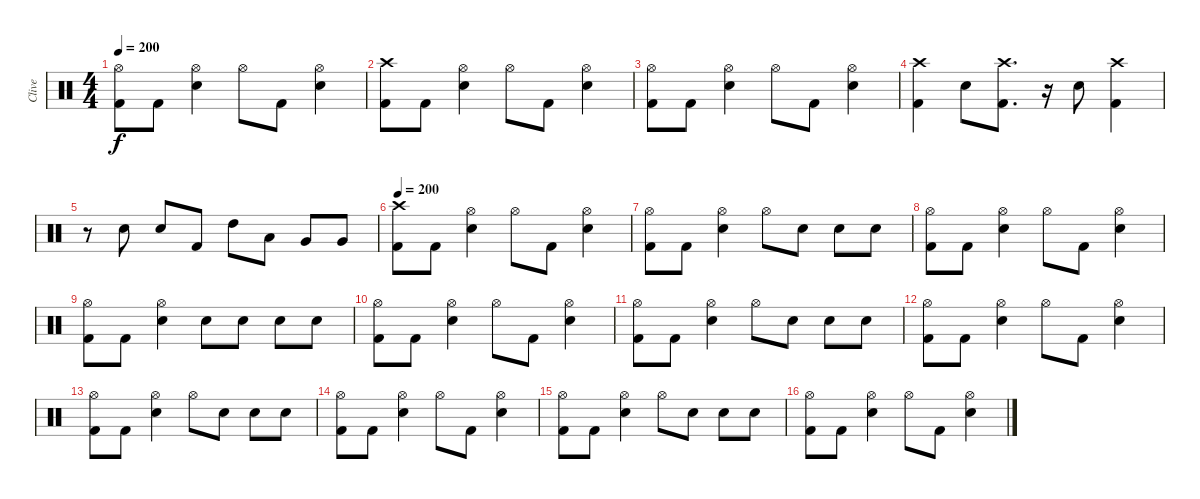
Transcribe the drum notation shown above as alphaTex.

\track ("Clive" "Clive") {instrument percussion}
\staff {score}
\articulation defaults
\ts (4 4)
\tempo 200
\clef neutral
\ks c
("Hi-Hat (open)" "Kick (hit) 2").8{dy f} "Kick (hit) 2".8 ("Hi-Hat (open)" "Snare (hit) 2").4 "Hi-Hat (open)".8 "Kick (hit) 2".8 ("Hi-Hat (open)" "Snare (hit) 2").4 |
("Crash high (hit)" "Kick (hit) 2").8 "Kick (hit) 2".8 ("Hi-Hat (open)" "Snare (hit) 2").4 "Hi-Hat (open)".8 "Kick (hit) 2".8 ("Hi-Hat (open)" "Snare (hit) 2").4 |
("Hi-Hat (open)" "Kick (hit) 2").8 "Kick (hit) 2".8 ("Hi-Hat (open)" "Snare (hit) 2").4 "Hi-Hat (open)".8 "Kick (hit) 2".8 ("Hi-Hat (open)" "Snare (hit) 2").4 |
("Kick (hit) 2" "Crash high (hit)").4 "Snare (hit) 2".8 ("Kick (hit) 2" "Crash high (hit)").8{d} r.16 "Snare (hit) 2".8 ("Kick (hit) 2" "Crash high (hit)").4 |
r.8 "Snare (hit) 2".8 "Snare (hit) 2".8 "Kick (hit) 2".8 "High Tom (hit)".8 "Low Tom (hit)".8 "Very Low Tom (hit)".8 "Very Low Tom (hit)".8 |
\tempo 200
("Crash high (hit)" "Kick (hit) 2").8 "Kick (hit) 2".8 ("Hi-Hat (open)" "Snare (hit) 2").4 "Hi-Hat (open)".8 "Kick (hit) 2".8 ("Hi-Hat (open)" "Snare (hit) 2").4 |
("Hi-Hat (open)" "Kick (hit) 2").8 "Kick (hit) 2".8 ("Hi-Hat (open)" "Snare (hit) 2").4 "Hi-Hat (open)".8 "Snare (hit) 2".8 "Snare (hit) 2".8 "Snare (hit) 2".8 |
("Hi-Hat (open)" "Kick (hit) 2").8 "Kick (hit) 2".8 ("Hi-Hat (open)" "Snare (hit) 2").4 "Hi-Hat (open)".8 "Kick (hit) 2".8 ("Hi-Hat (open)" "Snare (hit) 2").4 |
("Hi-Hat (open)" "Kick (hit) 2").8 "Kick (hit) 2".8 ("Hi-Hat (open)" "Snare (hit) 2").4 "Snare (hit) 2".8 "Snare (hit) 2".8 "Snare (hit) 2".8 "Snare (hit) 2".8 |
("Hi-Hat (open)" "Kick (hit) 2").8 "Kick (hit) 2".8 ("Hi-Hat (open)" "Snare (hit) 2").4 "Hi-Hat (open)".8 "Kick (hit) 2".8 ("Hi-Hat (open)" "Snare (hit) 2").4 |
("Hi-Hat (open)" "Kick (hit) 2").8 "Kick (hit) 2".8 ("Hi-Hat (open)" "Snare (hit) 2").4 "Hi-Hat (open)".8 "Snare (hit) 2".8 "Snare (hit) 2".8 "Snare (hit) 2".8 |
("Hi-Hat (open)" "Kick (hit) 2").8 "Kick (hit) 2".8 ("Hi-Hat (open)" "Snare (hit) 2").4 "Hi-Hat (open)".8 "Kick (hit) 2".8 ("Hi-Hat (open)" "Snare (hit) 2").4 |
("Hi-Hat (open)" "Kick (hit) 2").8 "Kick (hit) 2".8 ("Hi-Hat (open)" "Snare (hit) 2").4 "Hi-Hat (open)".8 "Snare (hit) 2".8 "Snare (hit) 2".8 "Snare (hit) 2".8 |
("Hi-Hat (open)" "Kick (hit) 2").8 "Kick (hit) 2".8 ("Hi-Hat (open)" "Snare (hit) 2").4 "Hi-Hat (open)".8 "Kick (hit) 2".8 ("Hi-Hat (open)" "Snare (hit) 2").4 |
("Hi-Hat (open)" "Kick (hit) 2").8 "Kick (hit) 2".8 ("Hi-Hat (open)" "Snare (hit) 2").4 "Hi-Hat (open)".8 "Snare (hit) 2".8 "Snare (hit) 2".8 "Snare (hit) 2".8 |
("Hi-Hat (open)" "Kick (hit) 2").8 "Kick (hit) 2".8 ("Hi-Hat (open)" "Snare (hit) 2").4 "Hi-Hat (open)".8 "Kick (hit) 2".8 ("Hi-Hat (open)" "Snare (hit) 2").4
